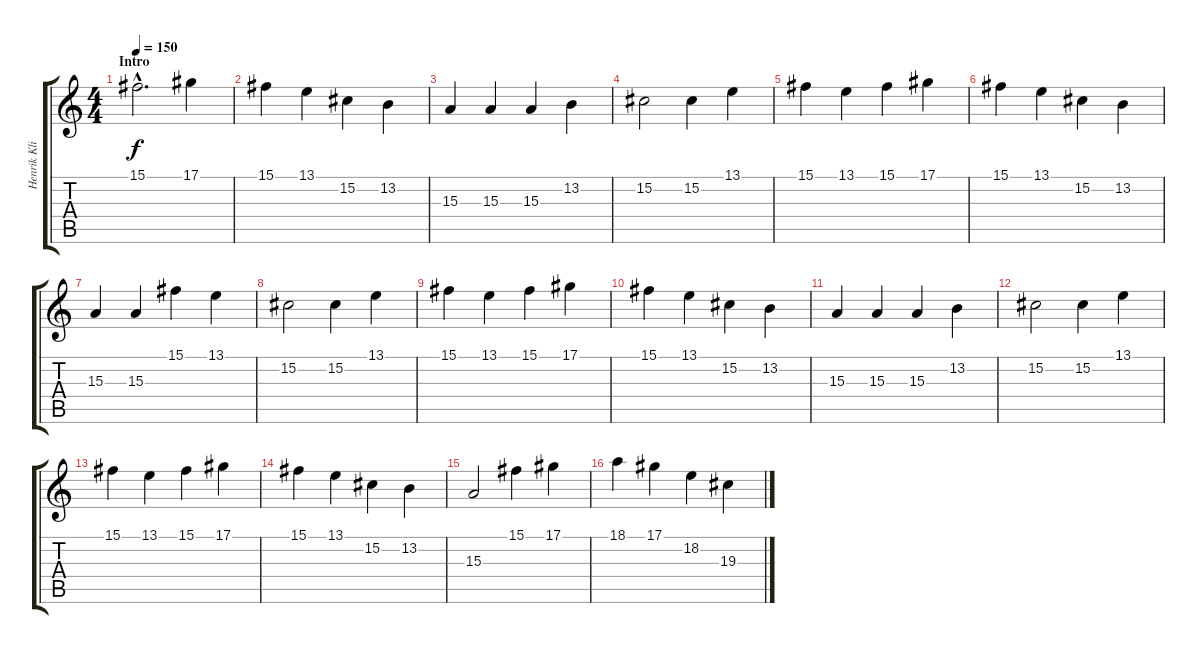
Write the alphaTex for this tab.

\track ("Henrik Klingenberg - Piano" "Henrik Kli") {instrument brightacousticpiano}
\staff {score tabs}
\tuning (Eb4 Bb3 Gb3 Db3 Ab2 Eb2) {hide}
\ts (4 4)
\section ("" "Intro")
\tempo 150
\clef g2
\ks c
15.1{hac}.2{d dy f volume 13 instrument lead1square} 17.1.4 |
15.1.4 13.1.4 15.2.4 13.2.4 |
15.3.4 15.3.4 15.3.4 13.2.4 |
15.2.2 15.2.4 13.1.4 |
15.1.4 13.1.4 15.1.4 17.1.4 |
15.1.4 13.1.4 15.2.4 13.2.4 |
15.3.4 15.3.4 15.1.4 13.1.4 |
15.2.2 15.2.4 13.1.4 |
15.1.4 13.1.4 15.1.4 17.1.4 |
15.1.4 13.1.4 15.2.4 13.2.4 |
15.3.4 15.3.4 15.3.4 13.2.4 |
15.2.2 15.2.4 13.1.4 |
15.1.4 13.1.4 15.1.4 17.1.4 |
15.1.4 13.1.4 15.2.4 13.2.4 |
15.3.2 15.1.4 17.1.4 |
18.1.4 17.1.4 18.2.4 19.3.4
